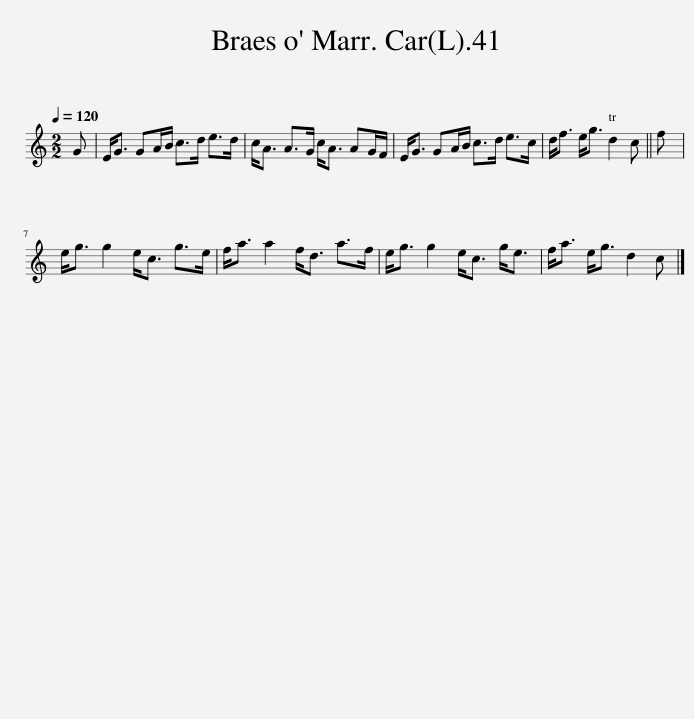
X:1
L:1/8
Q:1/4=120
M:2/2
I:linebreak $
K:C
V:1 treble
V:1
 G | E<G GA/B/ c>d e>d | c<A A>G c<A AG/F/ | E<G GA/B/ c>d e>c | d<f e<g d2 c || %5
 f |$ e<g g2 e<c g>e | f<a a2 f<d a>f | e<g g2 e<c g<e | f<a e<g d2 c |] %10
